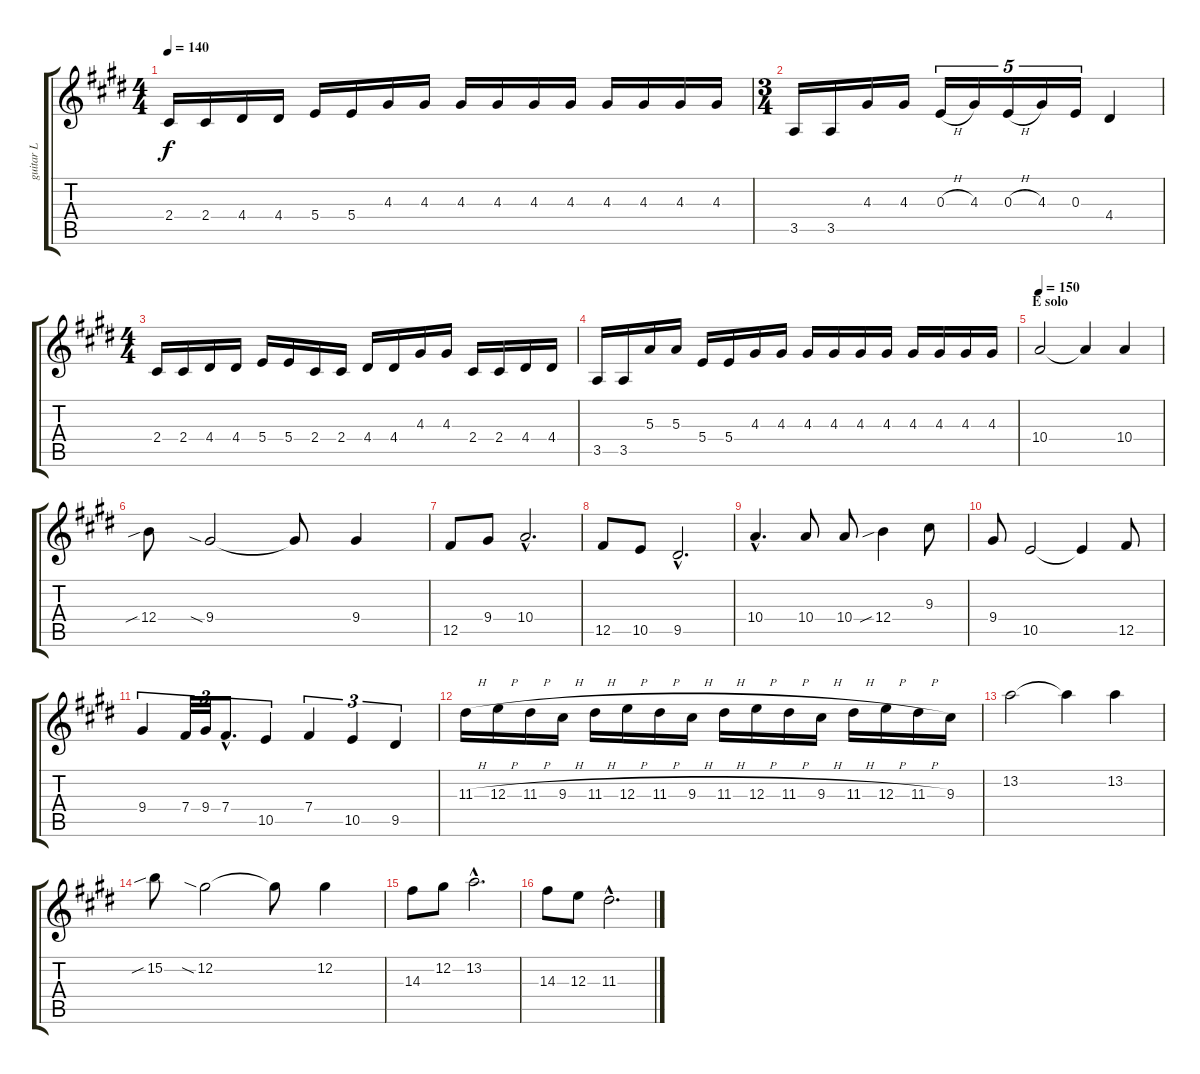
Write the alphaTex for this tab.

\track ("guitar L" "guitar L") {instrument distortionguitar}
\staff {score tabs}
\tuning (Db4 Ab3 E3 B2 Gb2 Db2) {hide}
\ts (4 4)
\tempo 140
\clef g2
\ks e
2.4.16{dy f} 2.4.16 4.4.16 4.4.16 5.4.16 5.4.16 4.3.16 4.3.16 4.3.16 4.3.16 4.3.16 4.3.16 4.3.16 4.3.16 4.3.16 4.3.16 |
\ts (3 4)
3.5.16 3.5.16 4.3.16 4.3.16 0.3{h}.16{tu (5 4)} 4.3.16{tu (5 4)} 0.3{h}.16{tu (5 4)} 4.3.16{tu (5 4)} 0.3.16{tu (5 4)} 4.4.4 |
\ts (4 4)
2.4.16 2.4.16 4.4.16 4.4.16 5.4.16 5.4.16 2.4.16 2.4.16 4.4.16 4.4.16 4.3.16 4.3.16 2.4.16 2.4.16 4.4.16 4.4.16 |
3.5.16 3.5.16 5.3.16 5.3.16 5.4.16 5.4.16 4.3.16 4.3.16 4.3.16 4.3.16 4.3.16 4.3.16 4.3.16 4.3.16 4.3.16 4.3.16 |
\section ("" "E solo")
\tempo 150
10.4.2{volume 11} 10.4{t}.4 10.4.4 |
12.4{sib}.8 9.4{sia}.2 9.4{t}.8 9.4.4 |
12.5.8 9.4.8 10.4{hac}.2{d} |
12.5.8 10.5.8 9.5{hac}.2{d} |
10.4{hac}.4{d} 10.4.8 10.4.8 12.4{sib}.4 9.3.8 |
9.4.8 10.5.2 10.5{t}.4 12.5.8 |
9.4.4{tu (3 2)} 7.4.32{tu (3 2)} 9.4.32{tu (3 2)} 7.4{hac}.8{d tu (3 2)} 10.5.4{tu (3 2)} 7.4.4{tu (3 2)} 10.5.4{tu (3 2)} 9.5.4{tu (3 2)} |
11.3{h}.16 12.3{h}.16 11.3{h}.16 9.3{h}.16 11.3{h}.16 12.3{h}.16 11.3{h}.16 9.3{h}.16 11.3{h}.16 12.3{h}.16 11.3{h}.16 9.3{h}.16 11.3{h}.16 12.3{h}.16 11.3{h}.16 9.3.16 |
13.2.2 13.2{t}.4 13.2.4 |
15.2{sib}.8 12.2{sia}.2 12.2{t}.8 12.2.4 |
14.3.8 12.2.8 13.2{hac}.2{d} |
14.3.8 12.3.8 11.3{hac}.2{d}
